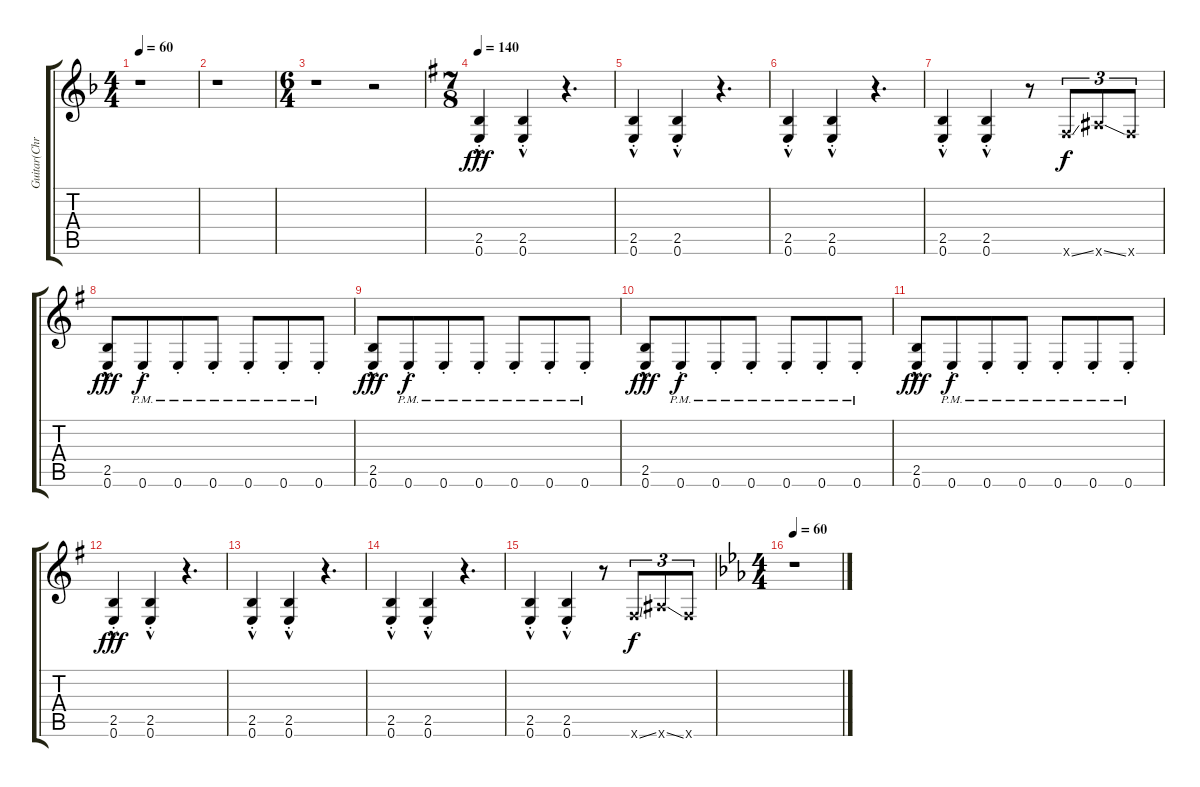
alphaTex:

\track ("Guitar(Chris Caffery)" "Guitar(Chr") {instrument distortionguitar}
\staff {score tabs}
\tuning (E4 B3 G3 D3 A2 E2) {hide}
\ts (4 4)
\tempo 60
\clef g2
\ks f
r.1{dy fff} |
r.1 |
\ts (6 4)
r.1 r.2 |
\ts (7 8)
\tempo 140
\ks g
(2.5{hac st} 0.6{hac st}).4 (2.5{hac st} 0.6{hac st}).4 r.4{d} |
(2.5{hac st} 0.6{hac st}).4 (2.5{hac st} 0.6{hac st}).4 r.4{d} |
(2.5{hac st} 0.6{hac st}).4 (2.5{hac st} 0.6{hac st}).4 r.4{d} |
(2.5{hac st} 0.6{hac st}).4 (2.5{hac st} 0.6{hac st}).4 r.8 2.6{ss x}.8{tu (3 2) dy f} 6.6{ss x}.8{tu (3 2)} 2.6{x}.8{tu (3 2)} |
(2.5{hac} 0.6{hac}).8{dy fff} 0.6{pm st}.8{dy f} 0.6{pm st}.8 0.6{pm st}.8 0.6{pm st}.8 0.6{pm st}.8 0.6{pm st}.8 |
(2.5{hac} 0.6{hac}).8{dy fff} 0.6{pm st}.8{dy f} 0.6{pm st}.8 0.6{pm st}.8 0.6{pm st}.8 0.6{pm st}.8 0.6{pm st}.8 |
(2.5{hac} 0.6{hac}).8{dy fff} 0.6{pm st}.8{dy f} 0.6{pm st}.8 0.6{pm st}.8 0.6{pm st}.8 0.6{pm st}.8 0.6{pm st}.8 |
(2.5{hac} 0.6{hac}).8{dy fff} 0.6{pm st}.8{dy f} 0.6{pm st}.8 0.6{pm st}.8 0.6{pm st}.8 0.6{pm st}.8 0.6{pm st}.8 |
(2.5{hac st} 0.6{hac st}).4{dy fff} (2.5{hac st} 0.6{hac st}).4 r.4{d} |
(2.5{hac st} 0.6{hac st}).4 (2.5{hac st} 0.6{hac st}).4 r.4{d} |
(2.5{hac st} 0.6{hac st}).4 (2.5{hac st} 0.6{hac st}).4 r.4{d} |
(2.5{hac st} 0.6{hac st}).4 (2.5{hac st} 0.6{hac st}).4 r.8 2.6{ss x}.8{tu (3 2) dy f} 6.6{ss x}.8{tu (3 2)} 2.6{x}.8{tu (3 2)} |
\ts (4 4)
\tempo 60
\ks eb
r.1
